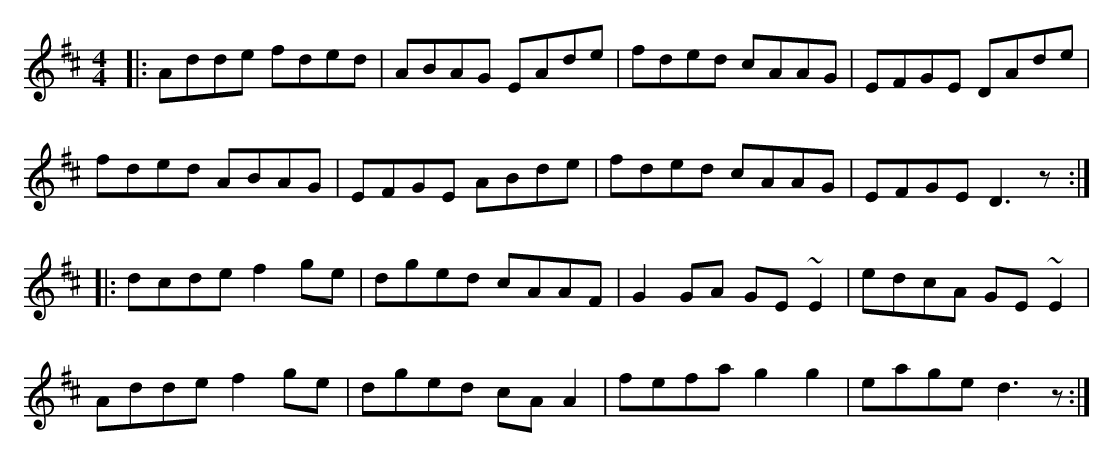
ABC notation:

X:1
M:4/4
K:D
|:Adde fded|ABAG EAde|fded cAAG|EFGE DAde|
fded ABAG|EFGE ABde|fded cAAG|EFGE D3z:|
|:dcde f2ge|dged cAAF|G2GA GE~E2|edcA GE~E2|
Adde f2ge|dged cAA2|fefa g2g2|eage d3z:|
